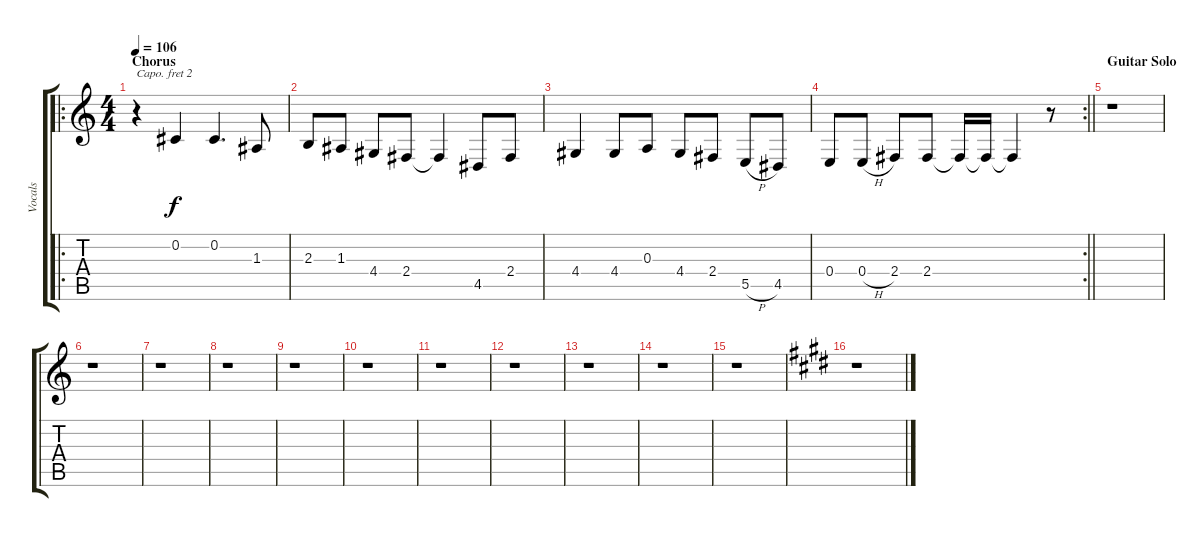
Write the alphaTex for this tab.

\track ("Vocals" "Vocals") {instrument lead8bassandlead}
\staff {score tabs}
\capo 2
\tuning (E4 B3 G3 D3 A2 E2) {hide}
\ro
\ts (4 4)
\section ("" "Chorus")
\tempo 106
\clef g2
\ks c
r.4{dy f} 0.2.4 0.2.4{d} 1.3.8 |
2.3.8 1.3.8 4.4.8 2.4.8 2.4{t}.4 4.5.8 2.4.8 |
4.4.4 4.4.8 0.3.8 4.4.8 2.4.8 5.5{h}.8 4.5.8 |
\rc 2
\barLineRight lightlight
0.4.8 0.4{h}.8 2.4.8 2.4.8 2.4{t}.16 2.4{t}.16 2.4{t}.4 r.8 |
\section ("" "Guitar Solo")
r.1 |
r.1 |
r.1 |
r.1 |
r.1 |
r.1 |
r.1 |
r.1 |
r.1 |
r.1 |
r.1 |
\ks e
r.1
